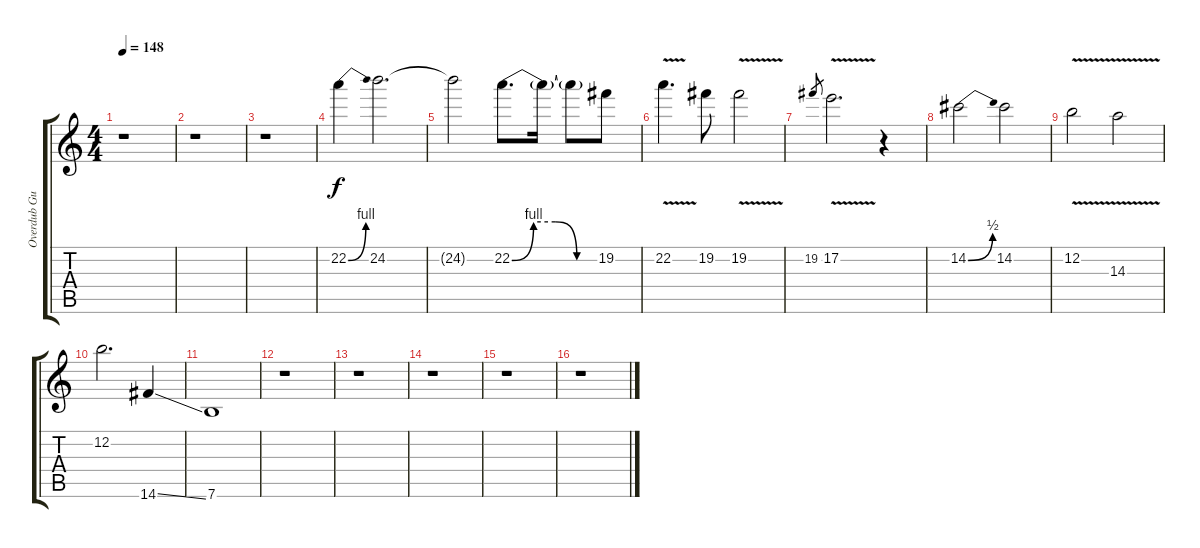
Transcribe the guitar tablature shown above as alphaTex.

\track ("Overdub Guitar" "Overdub Gu") {instrument distortionguitar}
\staff {score tabs}
\tuning (E4 B3 G3 D3 A2 E2) {hide}
\ts (4 4)
\tempo 148
\clef g2
\ks c
r.1{dy f} |
r.1 |
r.1 |
22.2{be (bend 0 0 60 4)}.4 24.2.2{d} |
24.2{t}.2 22.2{be (custom 0 0 15 4 30 4 45 0 60 0)}.8{d} 22.2{t}.16 22.2{t}.8 19.2.8 |
22.2{v}.4{d} 19.2.8 19.2{v}.2 |
19.2.8{gr} 17.2{v}.2{d} r.4 |
14.2{be (bend 0 0 60 2)}.2 14.2.2 |
12.2{v}.2 14.3{v}.2 |
12.2.2{d} 14.6{ss}.4 |
7.6.1 |
r.1 |
r.1 |
r.1 |
r.1 |
r.1
